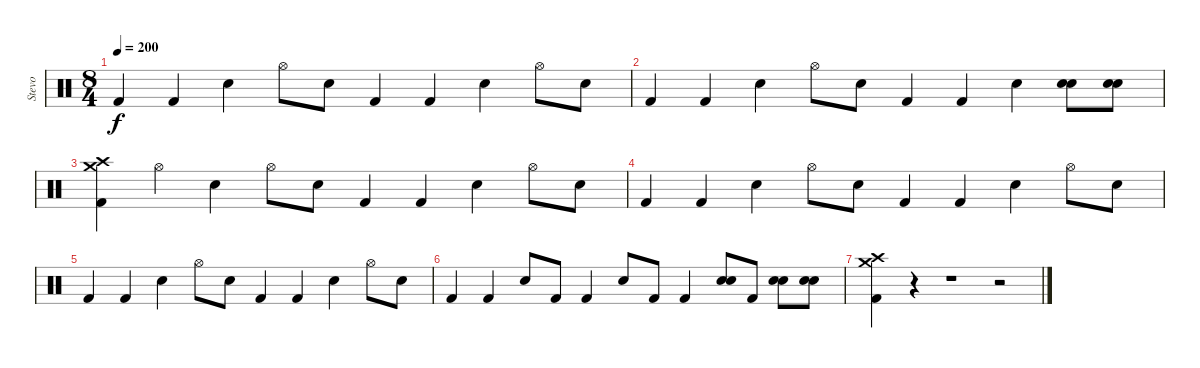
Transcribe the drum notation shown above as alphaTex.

\track ("Stevo " "Stevo ") {instrument percussion}
\staff {score}
\articulation defaults
\ts (8 4)
\tempo 200
\clef neutral
\ks c "Kick (hit) 2".4{dy f} "Kick (hit) 2".4 "Electric Snare (hit)".4 "Hi-Hat (open)".8 "Electric Snare (hit)".8 "Kick (hit) 2".4 "Kick (hit) 2".4 "Electric Snare (hit)".4 "Hi-Hat (open)".8 "Electric Snare (hit)".8
|
"Kick (hit) 2".4 "Kick (hit) 2".4 "Electric Snare (hit)".4 "Hi-Hat (open)".8 "Electric Snare (hit)".8 "Kick (hit) 2".4 "Kick (hit) 2".4 "Electric Snare (hit)".4 ("Electric Snare (hit)" "Snare (hit) 2").8 ("Electric Snare (hit)" "Snare (hit) 2").8 |
("Crash high (hit)" "Kick (hit) 2" "Crash medium (hit)").4 "Hi-Hat (open)".4 "Electric Snare (hit)".4 "Hi-Hat (open)".8 "Electric Snare (hit)".8 "Kick (hit) 2".4 "Kick (hit) 2".4 "Electric Snare (hit)".4 "Hi-Hat (open)".8 "Electric Snare (hit)".8 |
"Kick (hit) 2".4 "Kick (hit) 2".4 "Electric Snare (hit)".4 "Hi-Hat (open)".8 "Electric Snare (hit)".8 "Kick (hit) 2".4 "Kick (hit) 2".4 "Electric Snare (hit)".4 "Hi-Hat (open)".8 "Electric Snare (hit)".8 |
"Kick (hit) 2".4 "Kick (hit) 2".4 "Electric Snare (hit)".4 "Hi-Hat (open)".8 "Electric Snare (hit)".8 "Kick (hit) 2".4 "Kick (hit) 2".4 "Electric Snare (hit)".4 "Hi-Hat (open)".8 "Electric Snare (hit)".8 |
"Kick (hit) 2".4 "Kick (hit) 2".4 "Electric Snare (hit)".8 "Kick (hit) 2".8 "Kick (hit) 2".4 "Electric Snare (hit)".8 "Kick (hit) 2".8 "Kick (hit) 2".4 ("Electric Snare (hit)" "Snare (hit) 2").8 "Kick (hit) 2".8 ("Electric Snare (hit)" "Snare (hit) 2").8 ("Electric Snare (hit)" "Snare (hit) 2").8 |
("Crash high (hit)" "Kick (hit) 2" "Crash medium (hit)").4 r.4 r.1 r.2
